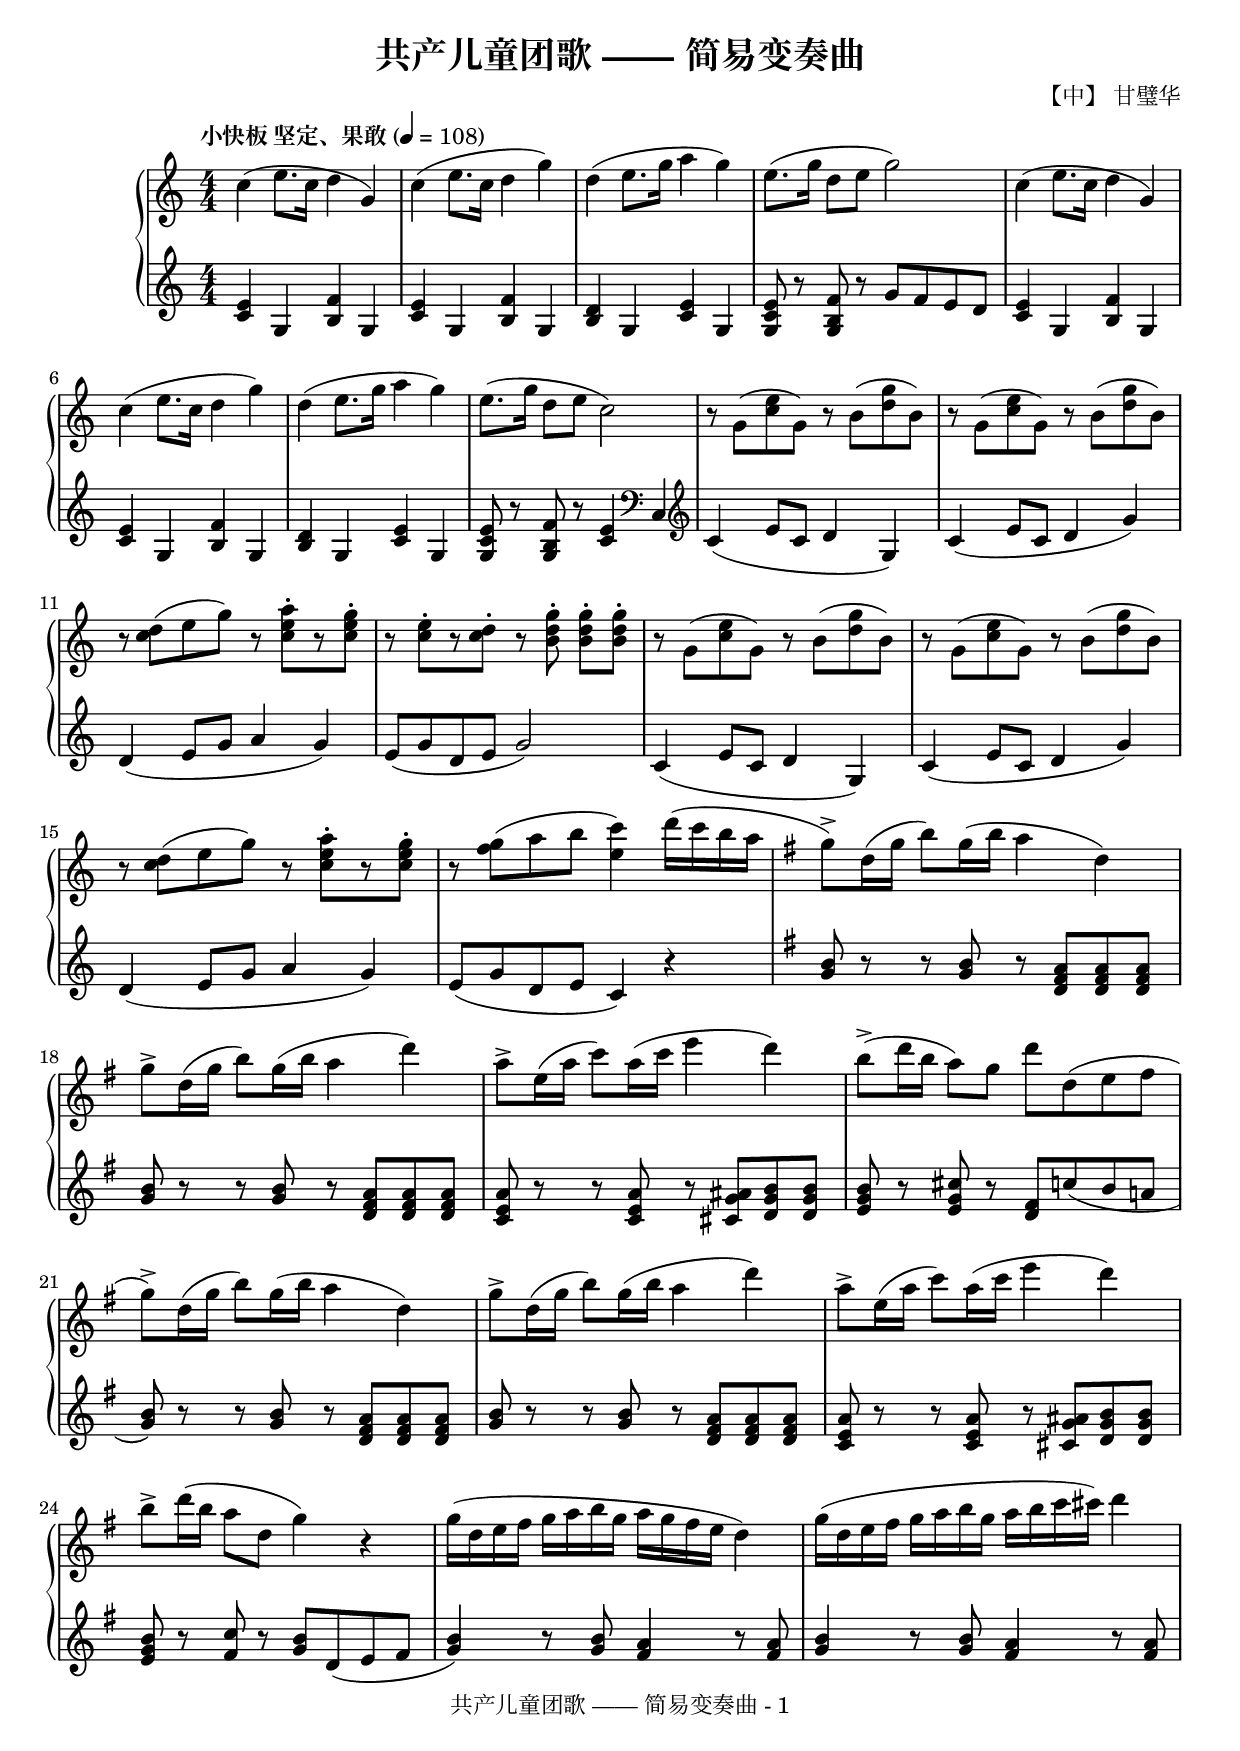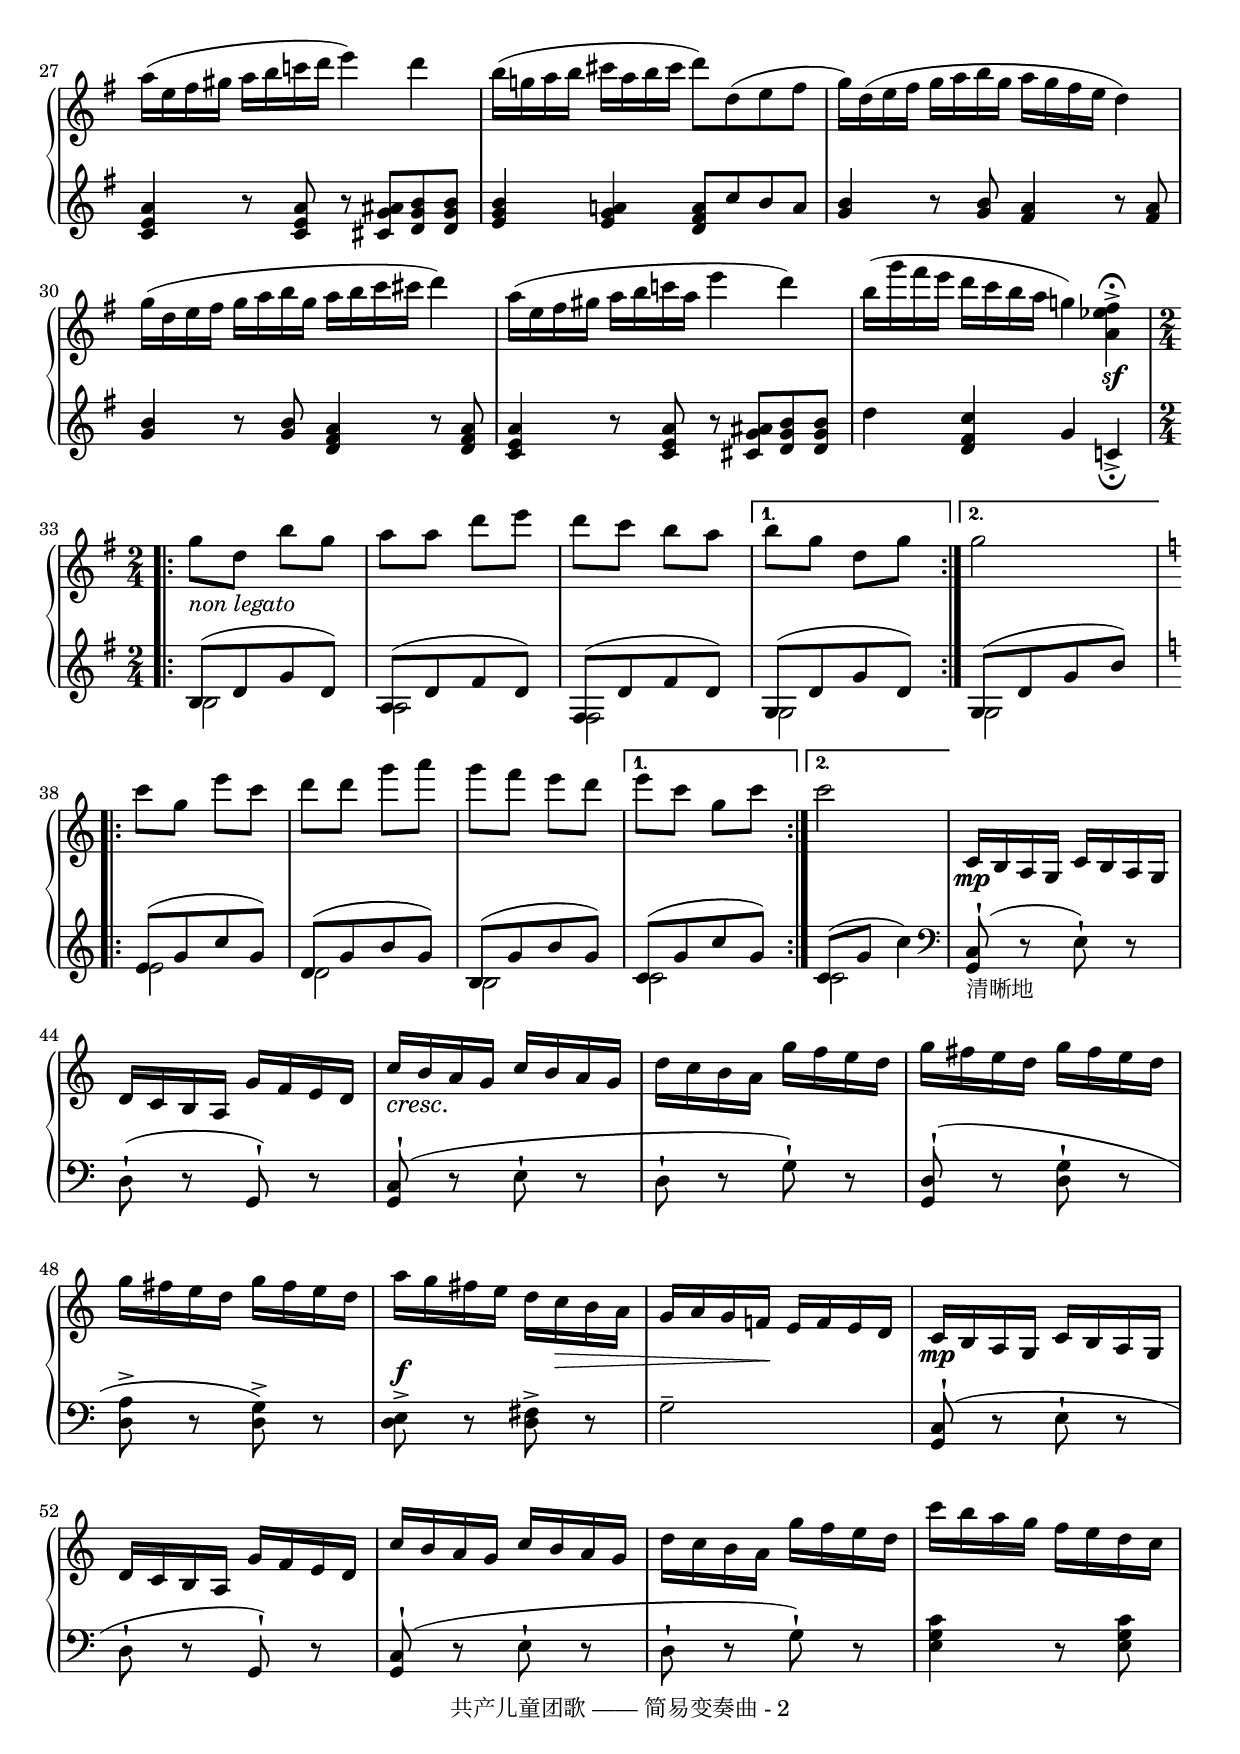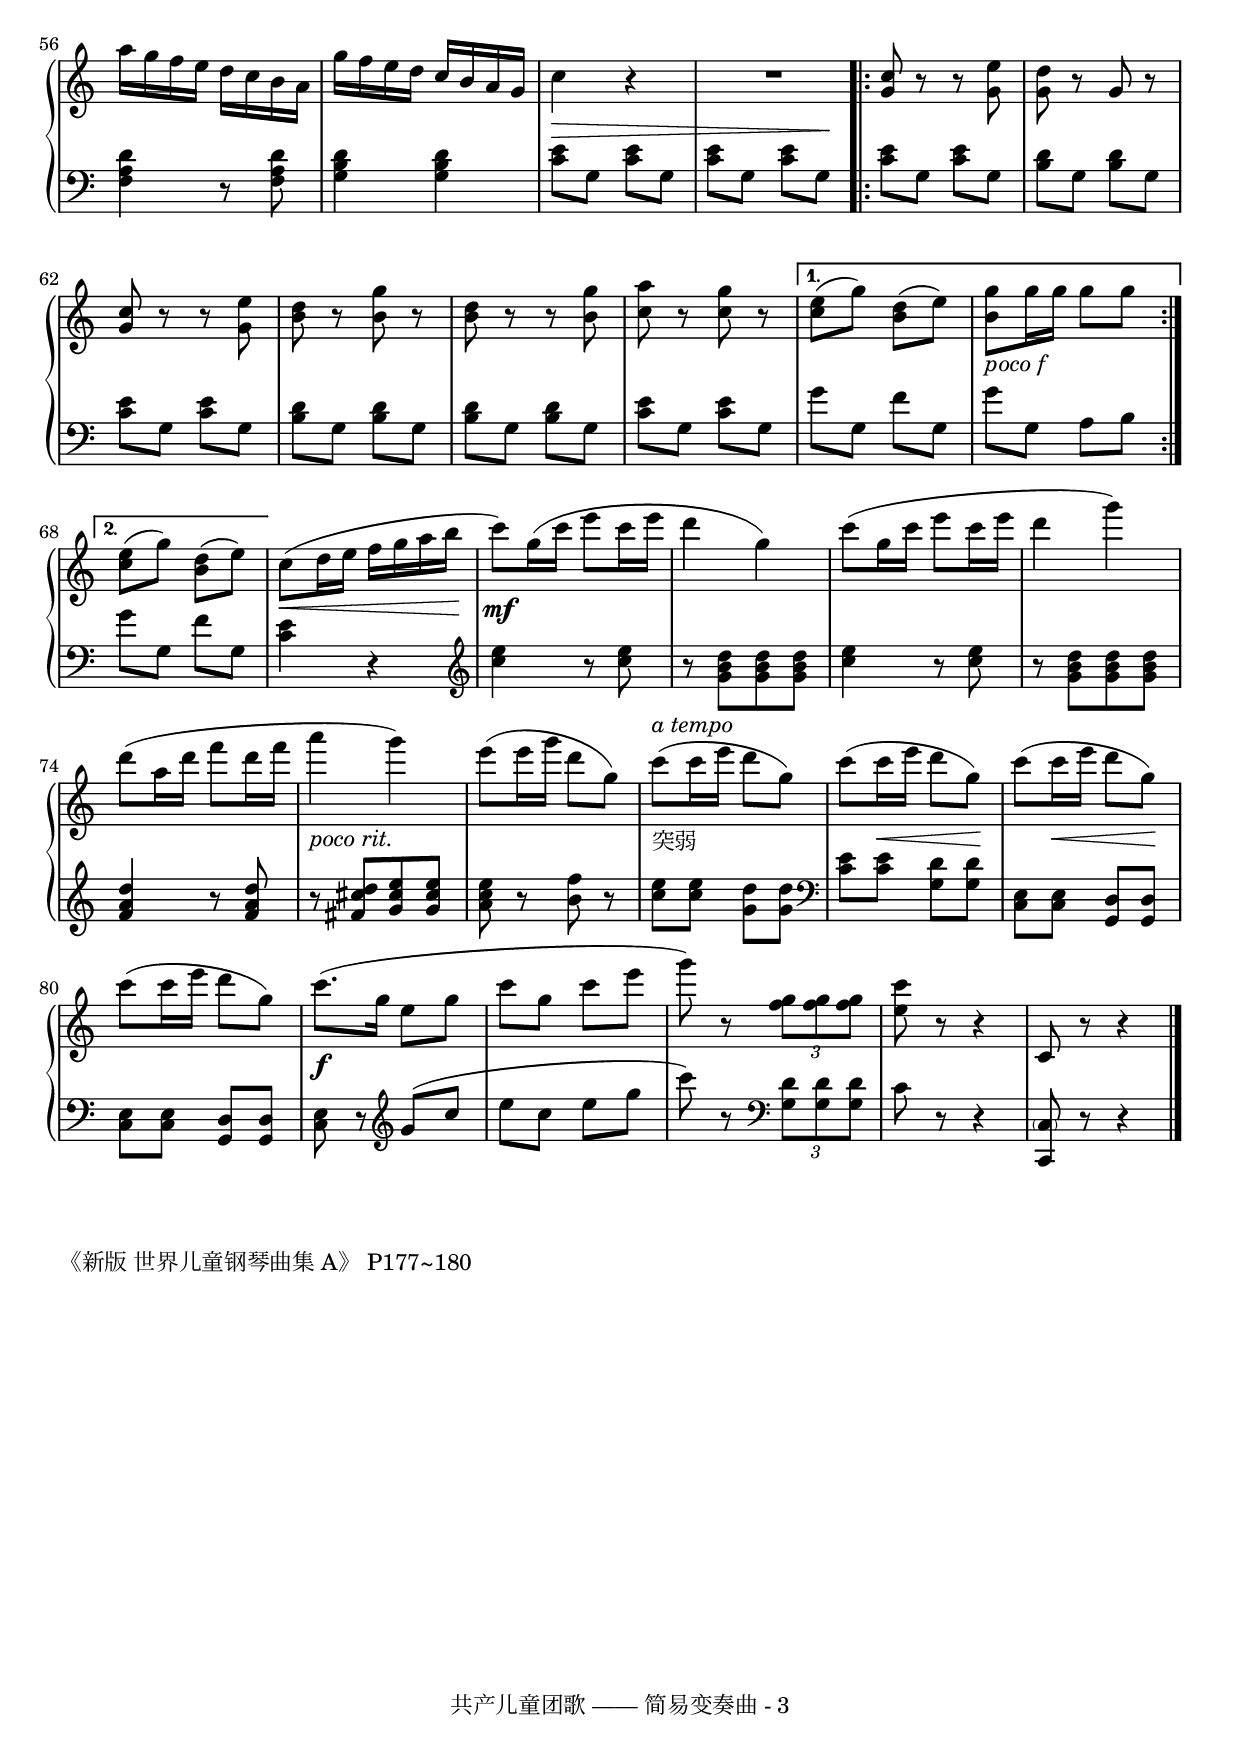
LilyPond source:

\version "2.18.2"

songName = "共产儿童团歌 —— 简易变奏曲"
\include "../lib/paper-footer.ily"
\version "2.18.2"

%%%%%%%
% 定义一些常用的 markup
% 

atempo = \markup { \italic { "a tempo" } }
% 系统中提供了 \dim 
% 但是会带有 ... ，如果想要去掉，需要设置
%  \override DynamicTextSpanner.style = #'none
% 所以这里定义一个 dimin ，命名来自　http://lsr.di.unimi.it/LSR/Snippet?id=935
dimin = \markup { \italic { " dim." } }

rit = \markup { \italic "rit." }
pocof = \markup { \italic { "poco f" } }
pocorit = \markup { \italic { "poco rit." } }



\header {
  title = \songName
  composer = "【中】 甘璧华"
}

keyTime = {
  \key c \major
  \time 4/4
  \numericTimeSignature
}

upper = \relative c'' {
  \clef treble
  \keyTime
  \tempo "小快板 坚定、果敢" 4=108
  \override DynamicTextSpanner.style = #'none
  % \override Hairpin.to-barline = ##f
  
  c4( e8. c16 d4 g,) |
  c4( e8. c16 d4 g) |
  d4( e8. g16 a4 g) |
  e8.( g16 d8 e g2) |
  c,4( e8. c16 d4 g,) |\break
  
  c4( e8. c16 d4 g) |
  d4( e8. g16 a4 g) |
  e8.( g16 d8 e c2) |
  r8 g( <c e> g) r b( <d g> b) |
  r8 g( <c e> g) r b( <d g> b) |\break
  
  r8 <c d>( e g) r <c, e a>-.[ r <c e g>-.]  |
  r8 <c e>-.[ r <c d>-.] r <b d g>-. q-.[ q-.] |
  r8 g( <c e> g) r b( <d g> b) |
  r8 g( <c e> g) r b( <d g> b) |\break
  
  r8 <c d>( e g) r <c, e a>-.[ r <c e g>-.]  |
  r8 <f g>( a b <e, c'>4) d'16( c b a |
  \key g \major
  g8->) d16( g b8) g16( b a4 d,) |\break
  
  g8-> d16( g b8) g16( b a4 d) |
  a8-> e16( a c8) a16( c e4 d) |
  b8->( d16 b a8) g d' d,( e fis |\break
  
  g8->) d16( g b8) g16( b a4 d,) |
  g8-> d16( g b8) g16( b a4 d) |
  a8-> e16( a c8) a16( c e4 d) |\break
  
  b8-> d16( b a8 d, g4) r |
  g16( d e fis g a b g a g fis e d4) |
  g16( d e fis g a b g a b c cis) d4 |\break
  
  a16( e fis gis a b c! d e4) d |
  b16( g! a b cis a b cis d8) d,( e fis |
  g16) d( e fis g a b g a g fis e d4) |\break
  
  g16( d e fis g a b g a b c cis d4) |
  a16( e fis gis a b c! a e'4 d) |
  b16( g' fis e d c b a g!4) <a, ees' fis>4->\sf\fermata |\break
  
  \time 2/4
  \repeat  volta 2 {
    g'8_\markup { \italic { "non legato" } } d b' g|
    a8 a d e |
    d8 c b a |
  }
  \alternative {
    {
      b8 g d g |
    }
    {
      g2 |
    }
  }\break
  
  \key c \major
  \repeat  volta 2 {
    c8 g e' c |
    d8 d g a |
    g8 f e d |
  }
  \alternative {
    {
      e8 c g c |
    }
    {
      c2 |
    }
  }
  c,,16\mp b a g c b a g |\break 
  
  d'16 c b a g' f e d |
  c'16\cresc b a g c b a g |
  d'16 c b a g' f e d |
  g fis e d g fis e d |\break
  
  g16 fis e d g fis e d |
  a'16 g fis e d c\> b a |
  g16 a g f!\! e f e d |
  c16\mp  b a g c b a g |\break
  
  d'16 c b a  g'f e d |
  c'16 b a g c b a g |
  d'16 c b a g'f e d |
  c' b a g f e d c |\break
  
  a'16 g f e d c b a |
  g'16 f e d c b a g |
  c4 r |
  R2 |
  \repeat  volta 2 {
    <g c>8 r r <g e'> |
    <g d'>8 r g r |\break
    <g c>8 r r <g e'> |
    <b d>8 r <b g'> r |
    <b d>8 r r <b g'> |
    <c a'>8 r <c g'> r |
  }
  \alternative {
    {
      <c e>8( g') <b, d>( e) |
      <b g'>8_\pocof g'16 g g8 g |\break
    }
    {
      <c, e>8( g') <b, d>( e) |
    }
  }
  c8(\< d16 e f g a b\! |
  c8)\mf g16( c e8 c16 e |
  d4 g,) |
  c8( g16 c e8 c16 e |
  d4 g) |\break
  
  d8( a16 d f8 d16 f |
  a4_\pocorit g) |
  e8( e16 g d8 g,) |
  c8(^\atempo_\markup { 突弱 } c16 e d8 g,) |
  c8( c16\< e d8 g,\!) |
  c8( c16\< e d8 g,\!) |\break
  
  c8( c16 e d8 g,) |
  c8.\f( g16 e8 g |
  c8 g c e |
  g8) r \tuplet 3/2 { <f, g> q q } |
  <e c'>8 r r4 |
  c,8 r r 4 |\bar "|."
}

lower = \relative c' {
  \clef treble
  \keyTime
  % \override Hairpin.to-barline = ##f
  \dynamicUp
  
  <c e>4 g <b f'> g |
  <c e>4 g <b f'> g |
  <b d>4 g <c e> g |
  <g c e>8 r <g b f'> r g' f e d |
  <c e>4 g <b f'> g |\break
  
  <c e>4 g <b f'> g |
  <b d>4 g <c e> g |
  <g c e>8 r <g b f'> r <c e>4 \clef bass c, |
  \clef treble c'4_( e8 c d4 g,) |
  c4_( e8 c d4 g) |\break
  
  d4_( e8 g a4 g) |
  e8_( g d e g2) |
  c,4_( e8 c d4 g,) |
  c4_( e8 c d4 g) |\break
  
  d4_( e8 g a4 g) |
  e8_( g d e c4) r |
  \key g \major
  <g' b>8 r r q r <d fis a> q q |
  
  <g b>8 r r q r <d fis a> q q |
  <c e a>8 r r q r <cis g' ais> <d g b> q |
  <e g b>8 r <e g cis> r <d fis> c'( b a! |\break
  
  <g b>8) r r q r <d fis a> q q |
  <g b>8  r r q r <d fis a> q q |
  <c e a>8 r r q r <cis g' ais> <d g b> q |\break
  
  <e g b>8 r <fis c'> r <g b> d( e fis |
  <g b>4) r8 q <fis a>4 r8 q |
  <g b>4  r8 q <fis a>4 r8 q |\break
  
  <c e a>4 r8 q r <cis g' ais> <d g b> q |
  <e g b>4 <e g a!> <d fis a>8 c' b a |
  <g b>4 r8 q <fis a>4 r8 q |\break
  
  <g b>4 r8 q <d fis a>4 r8 q |
  <c e a>4 r8 q r <cis g' ais> <d g b> q |
  d'4 <d, fis c'> g c,!_>_\fermata |\break
  
  \time 2/4
  \repeat  volta 2 {
    << 
      {
        b8[^( d g d)] |
        a8[^( d fis d)] |
        fis,8[^( d' fis d)] |
      } 
      \new Voice { 
        \stemDown  b2 |
        a2 |
        fis2 |
      }
    >>
  }
  \alternative {
    {
      <<
        { g8[^( d' g d)] | }
        \new Voice { \stemDown g,2 | }
      >>
    }
    {
      <<
        { g8[^( d' g b)] | }
        \new Voice { \stemDown g,2 | }
      >>
    }
  }\break
  
  \key c \major
  \repeat  volta 2 {
    << 
      {
        e'8[^( g c g)] |
        d8[^( g b g)] |
        b,8[^( g' b g)] |
      } 
      \new Voice { 
        \stemDown  e2 |
        d2 |
        b2 |
      }
    >>
  }
  \alternative {
    {
      <<
        { c8[^( g' c g)] | }
        \new Voice { \stemDown c,2 | }
      >>
    }
    {
      <<
        { c8^( g' c4) | }
        \new Voice { \stemDown c,2 | }
      >>
    }
  }
  \clef bass
  <g, c>8^!(_\markup { 清晰地 } r e'^!) r |\break
  
  d8^!( r g,^!) r |
  <g c>8^!( r e'^! r |
  d8^! r g^!) r |
  <g, d'>8^!( r <d' g>^! r |\break
  
  <d a'>8^> r <d g>^>) r |
  <d e>8^>\f r <d fis>^> r |
  g2-- |
  <g, c>8^!( r  e'^! r |\break
  
  d8^! r g,^!) r |
  <g c>8^!( r e'-! r |
  d8^! r g^!) r |
  <e g c>4 r8 q |\break
  
  <f a d>4 r8 q |
  <g b d>4 q |
  <c e>8\> g q g |
  q8 g q g\! |
  \repeat volta 2 {
    q8 g q g |
    <b d>8 g q g |\break
    <c e>8 g q g |
    <b d>8 g q g |
    <b d>8 g q g |
    <c e>8 g q g |
  }
  \alternative {
    {
      g'8 g, f' g, |
      g'8 g, a b |\break
    }
    {
      g'8 g, f' g, |
    }
  }
  <c e>4 r |
  \clef treble <c' e>4 r8 q |
  r8 <g b d>[ q q] |
  <c e>4 r8 q |
  r8 <g b d>[ q q] |\break
  
  <f a d>4 r8 q |
  r8 \stemUp <fis cis' d>[ <g cis e> q] \stemNeutral |
  <a c e>8 r <b f'> r |
  <c e>8 q <g d'> q |
  \clef bass <c,e>8 q <g d'> q |
  <c, e>8 q <g d'> q |\break
  
  <c e>8 q <g d'> q |
  <c e>8 r \clef treble g''( c |
  e8 c e g |
  c8) r \clef bass \tuplet 3/2 { <g,, d'> q q } |
  c8 r r4 |
  <c,, \parenthesize c'>8 r r4 |\bar "|."
}

\score {
  \new PianoStaff <<
    \new Staff = "upper" \upper
    \new Staff = "lower" \lower
  >>
  \layout { }
}

\score {
  \unfoldRepeats
  \new PianoStaff <<
    \new Staff = "upper" \upper
    \new Staff = "lower" \lower
  >>
  \midi { }
}
\markup { \vspace #1 }
\markup { 《新版 世界儿童钢琴曲集 A》 P177~180 }
